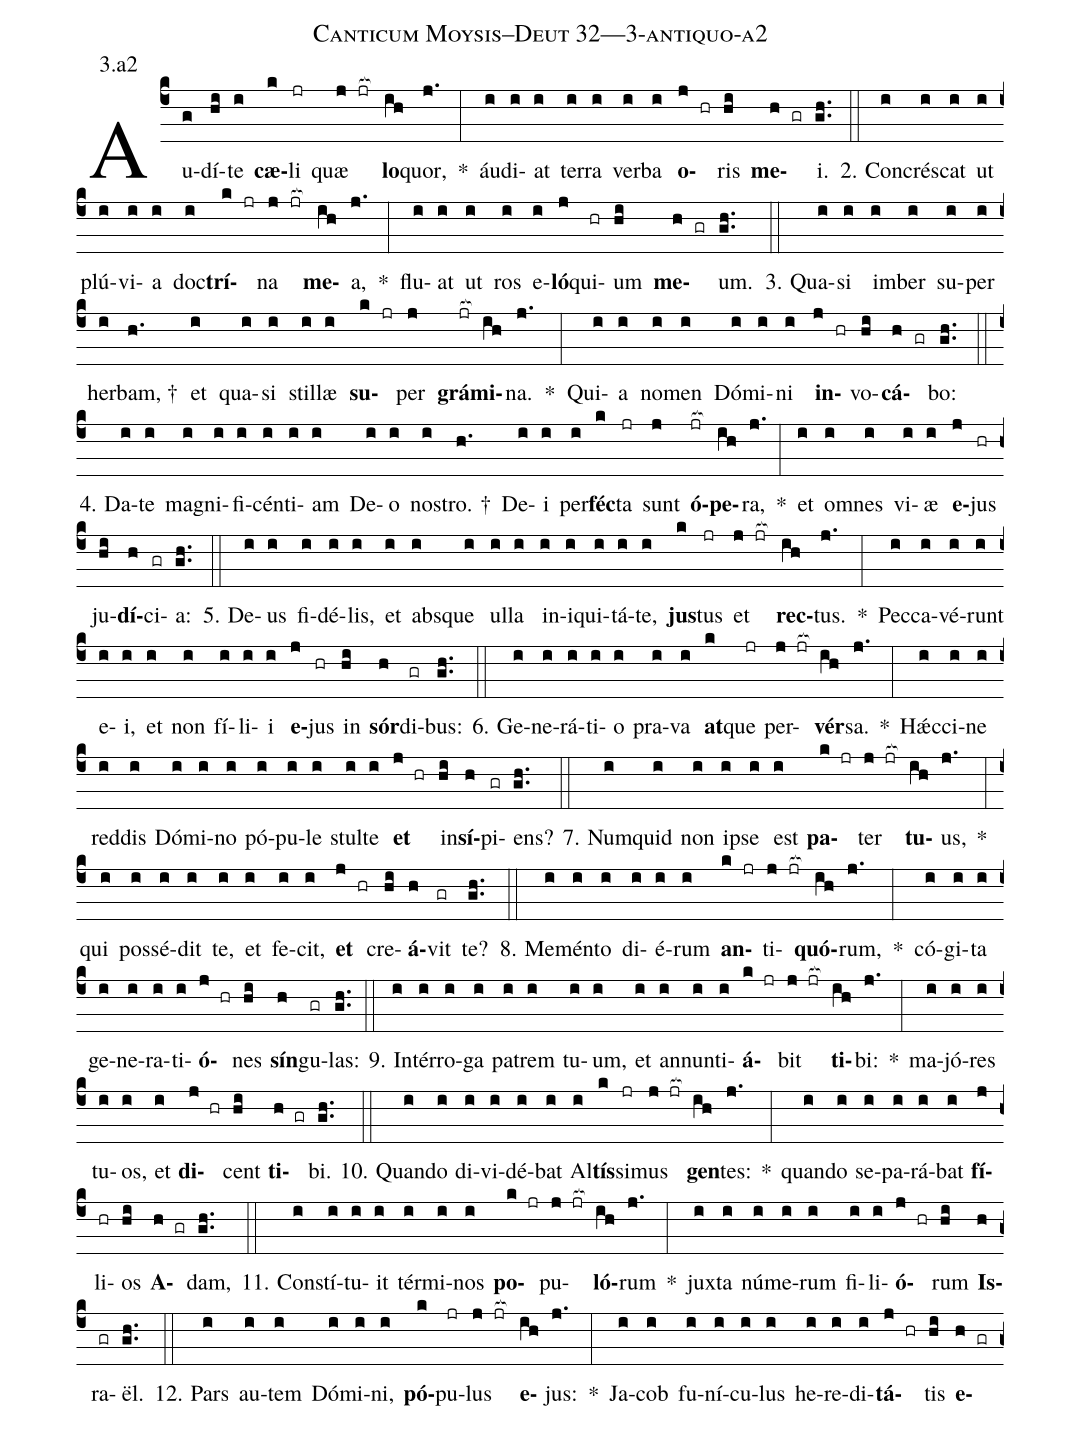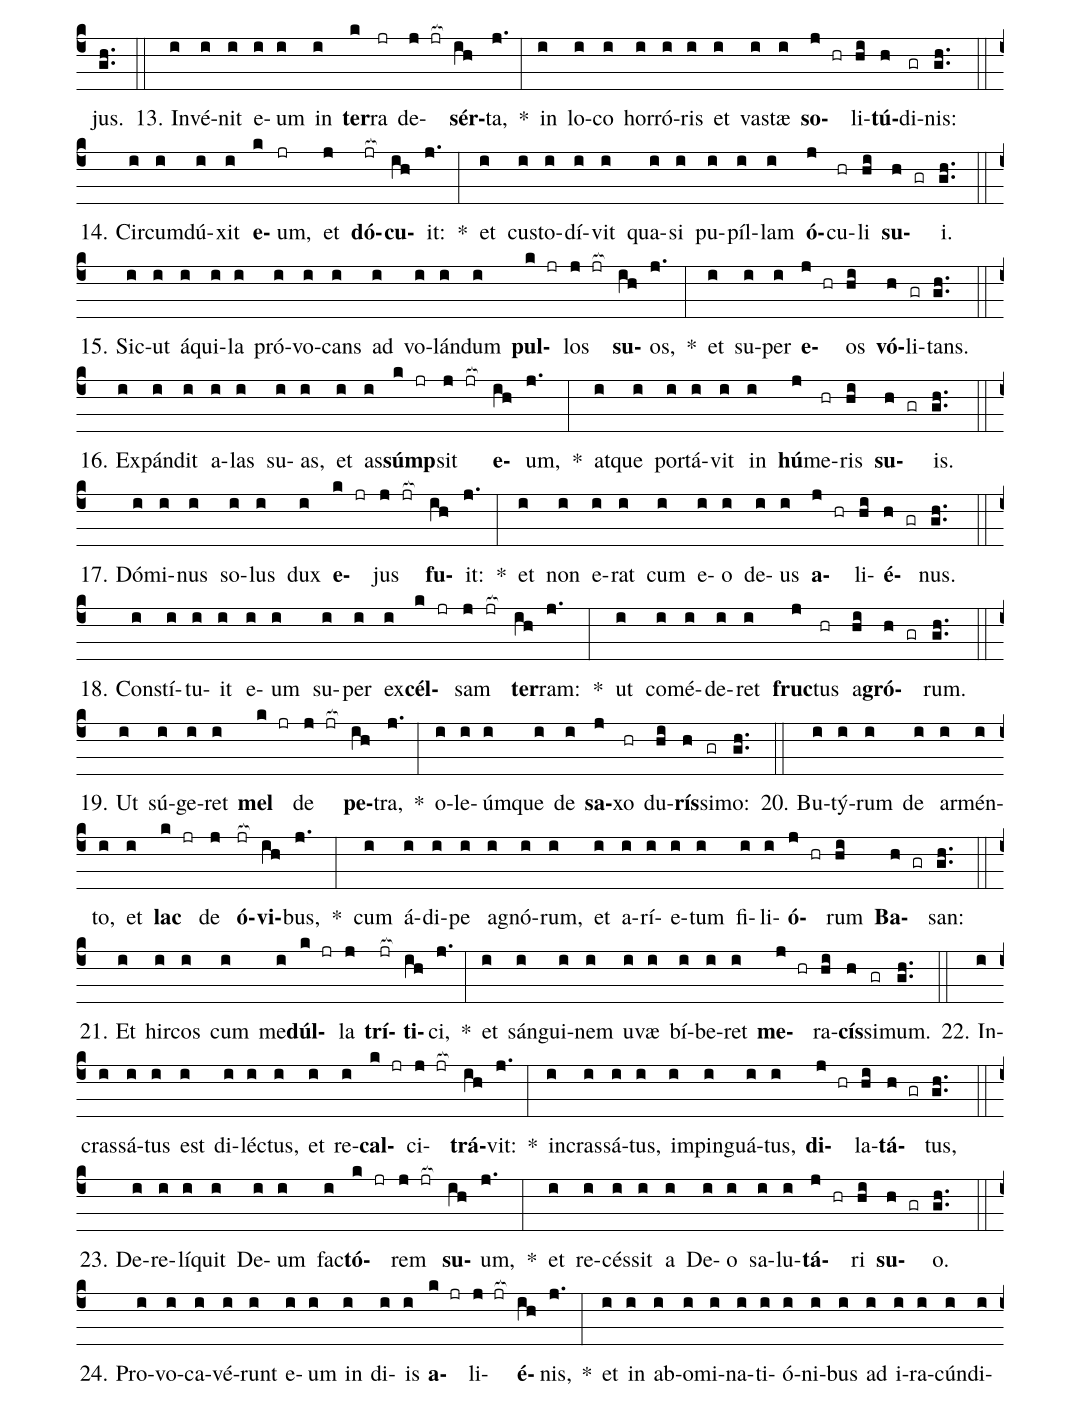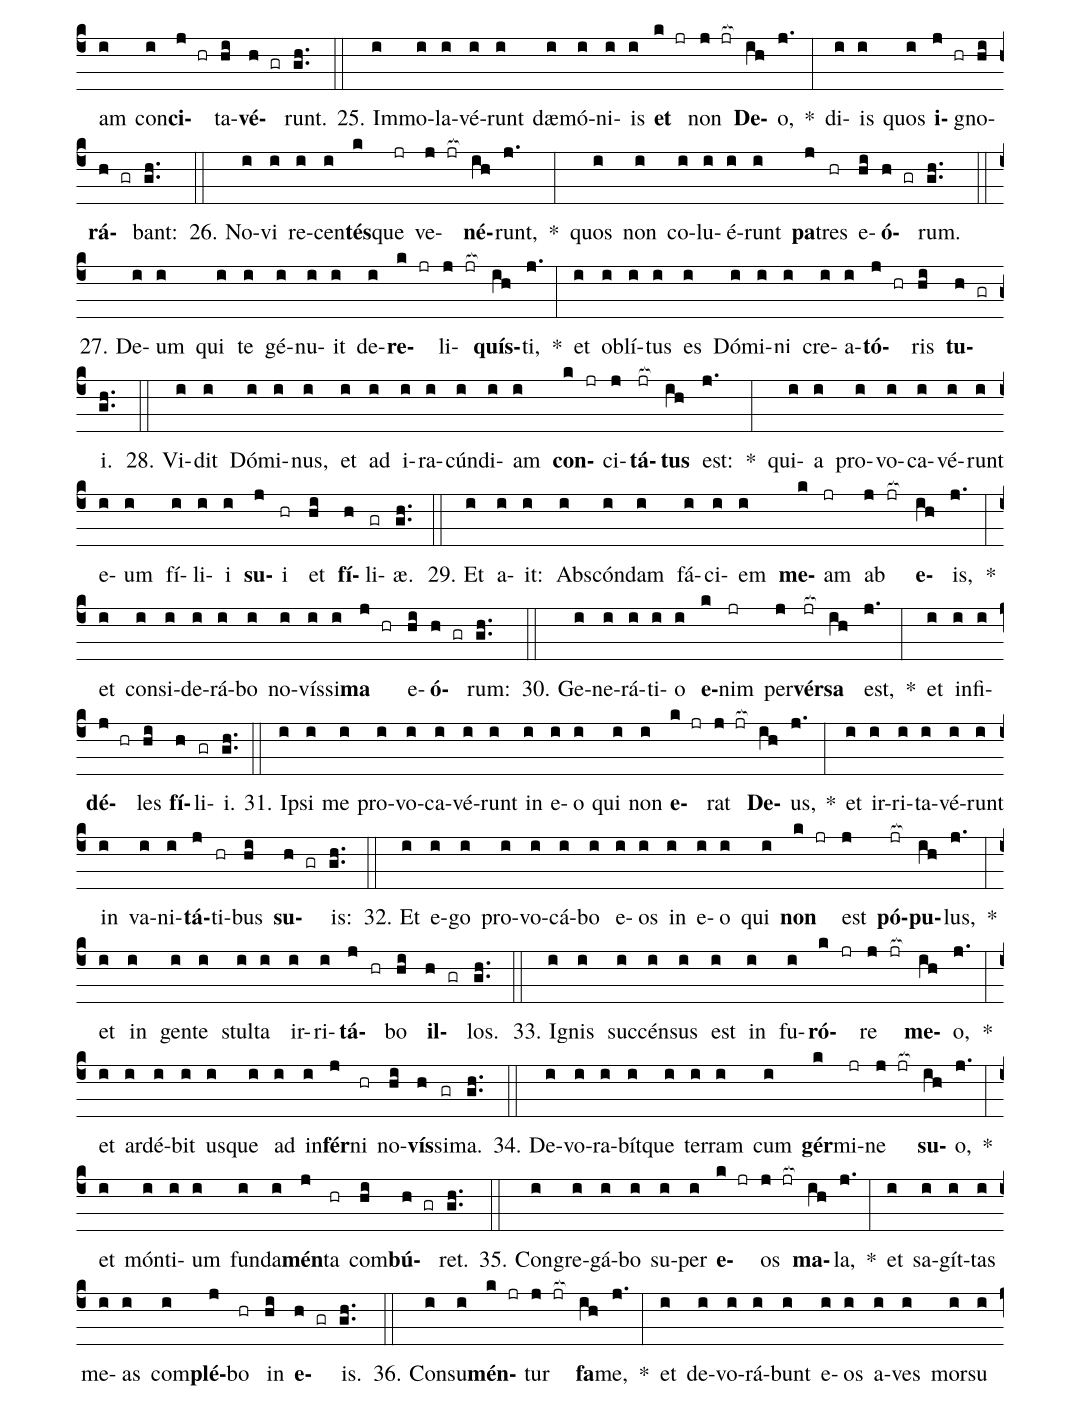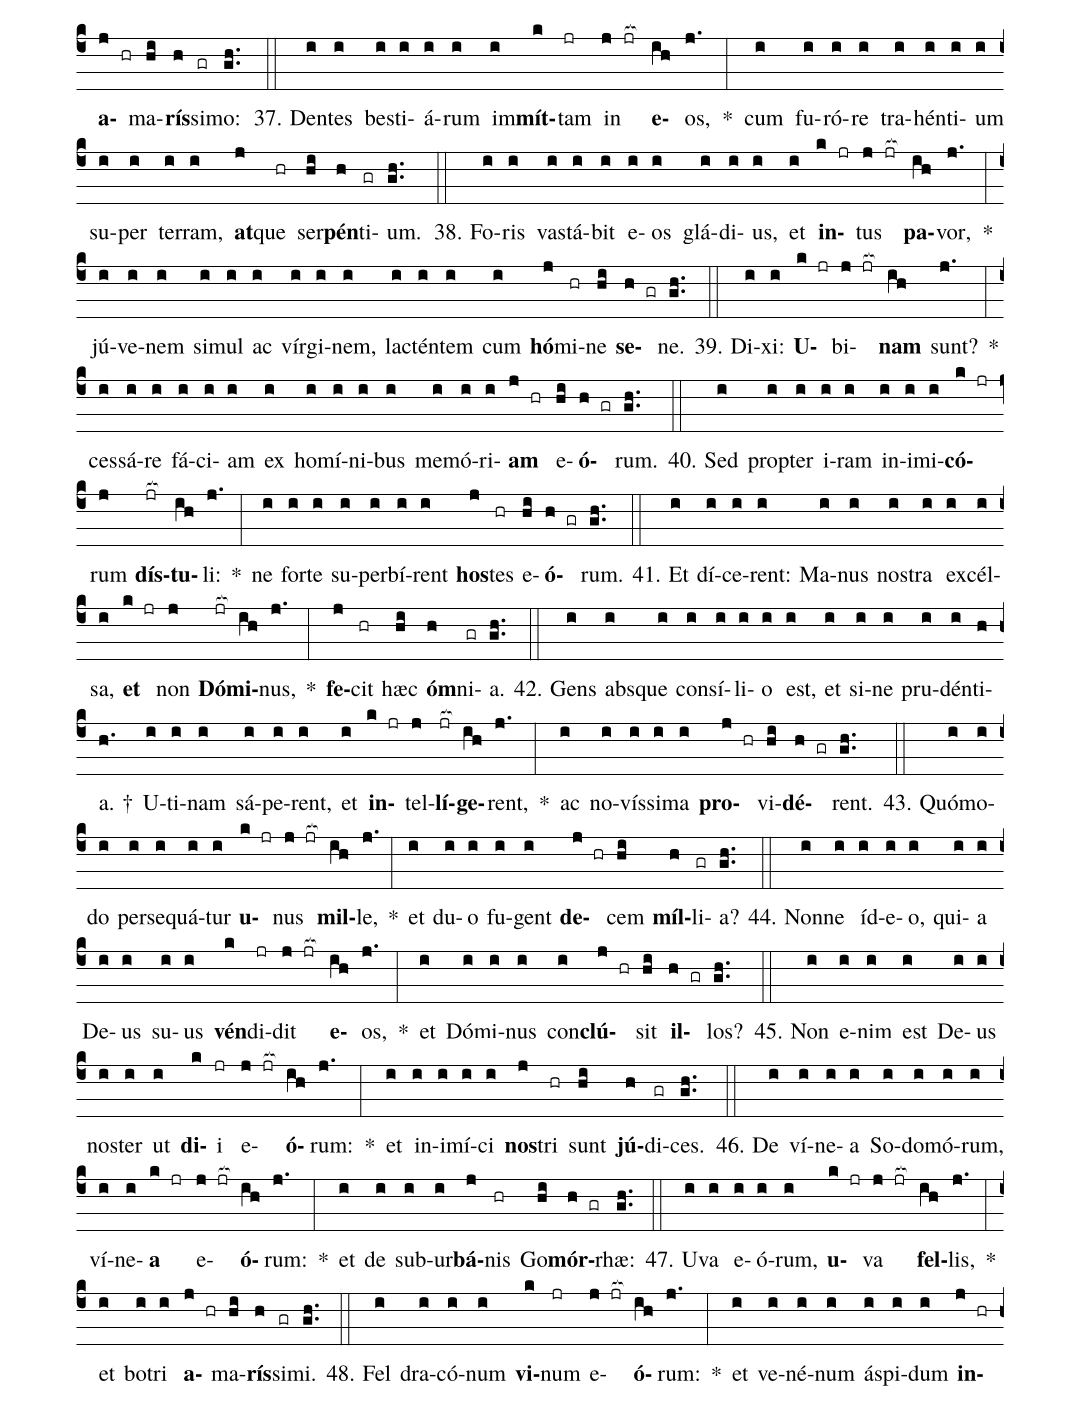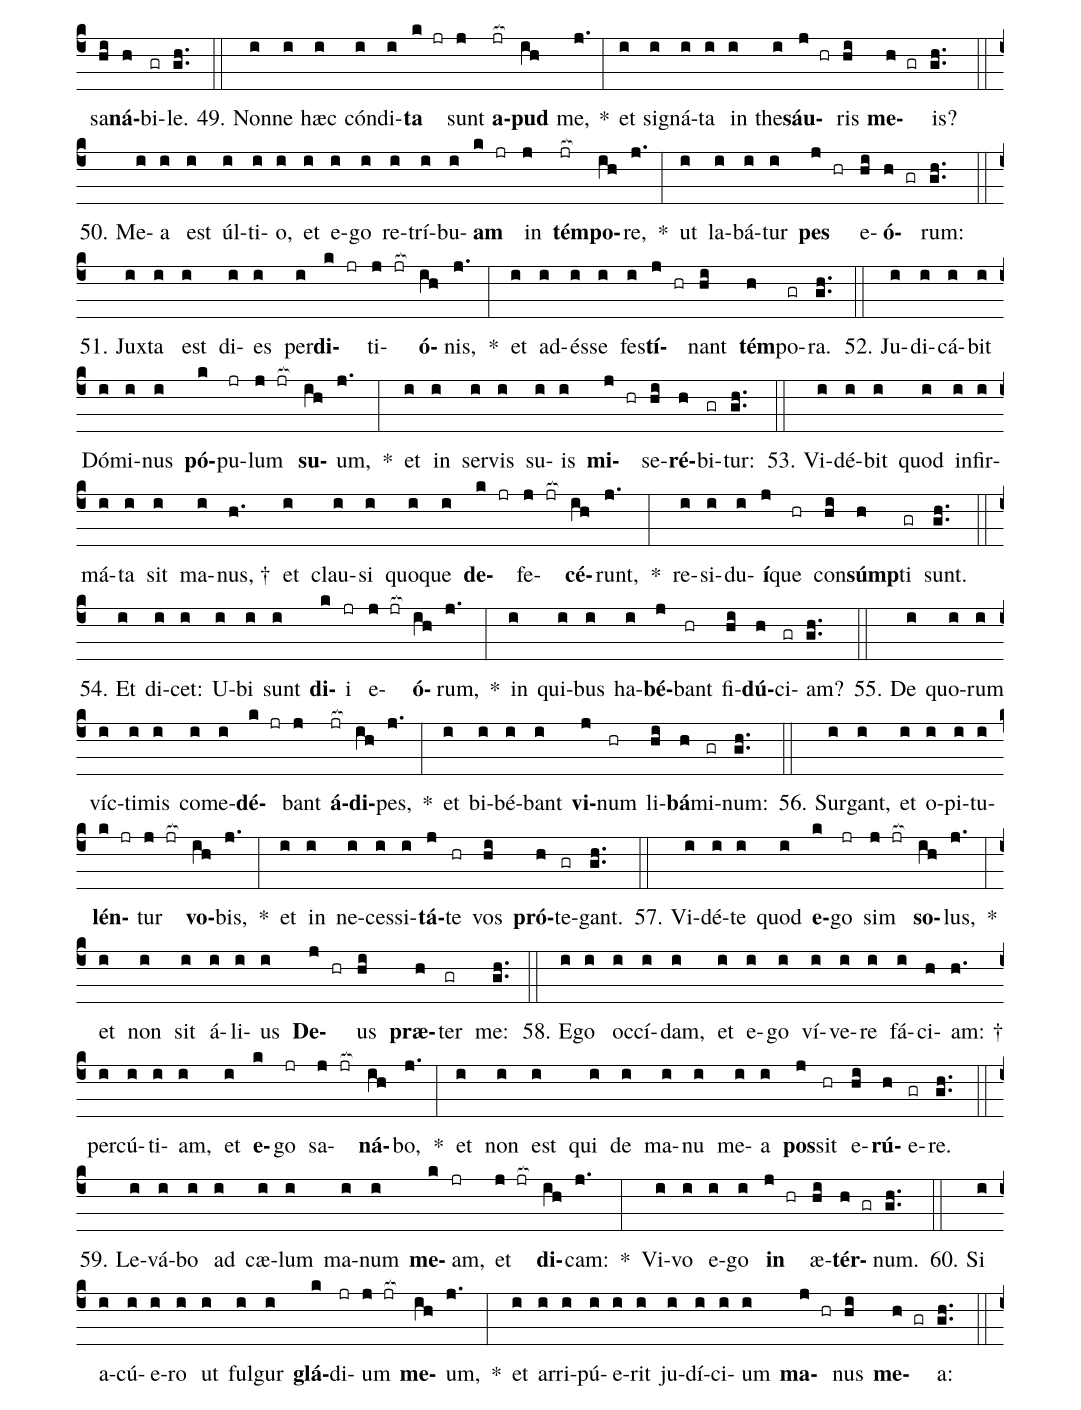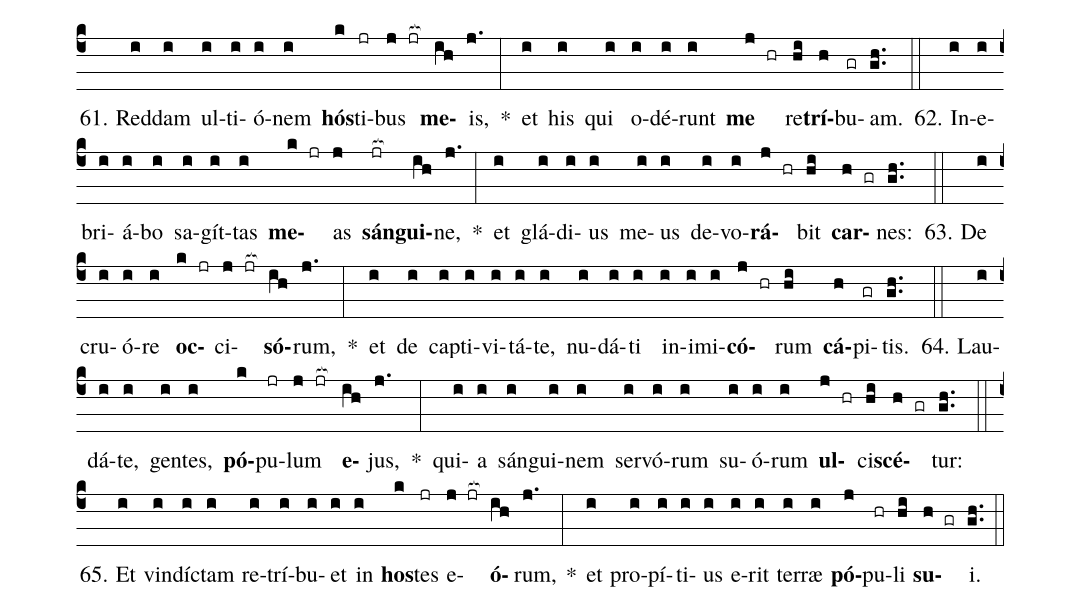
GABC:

name: Canticum Moysis--Deut 32---3-antiquo-a2;
annotation: 3.a2;
%%
(c4)Au(g)dí(hi)te(i) <b>cæ</b>(k)li(jr) quæ(j jr[ocb:1{]) <b>lo</b>(ih[ocb:0}])quor,(j.) *(:) áu(i)di(i)at(i) ter(i)ra(i) ver(i)ba(i) <b>o</b>(j hr)ris(hi) <b>me</b>(h gr)i.(gh..) (::)
2. Con(i)crés(i)cat(i) ut(i) plú(i)vi(i)a(i) doc(i)<b>trí</b>(k jr)na(j jr[ocb:1{]) <b>me</b>(ih[ocb:0}])a,(j.) *(:) flu(i)at(i) ut(i) ros(i) e(i)<b>ló</b>(j)qui(hr)um(hi) <b>me</b>(h gr)um.(gh..) (::)
3. Qua(i)si(i) im(i)ber(i) su(i)per(i) her(i)bam, †(h.) et(i) qua(i)si(i) stil(i)læ(i) <b>su</b>(k jr)per(j) <b>grá</b>(jr[ocb:1{])<b>mi</b>(ih[ocb:0}])na.(j.) *(:) Qui(i)a(i) no(i)men(i) Dó(i)mi(i)ni(i) <b>in</b>(j hr)vo(hi)<b>cá</b>(h gr)bo:(gh..) (::)
4. Da(i)te(i) ma(i)gni(i)fi(i)cén(i)ti(i)am(i) De(i)o(i) nos(i)tro. †(h.) De(i)i(i) per(i)<b>féc</b>(k)ta(jr) sunt(j) <b>ó</b>(jr[ocb:1{])<b>pe</b>(ih[ocb:0}])ra,(j.) *(:) et(i) om(i)nes(i) vi(i)æ(i) <b>e</b>(j)jus(hr) ju(hi)<b>dí</b>(h)ci(gr)a:(gh..) (::)
5. De(i)us(i) fi(i)dé(i)lis,(i) et(i) abs(i)que(i) ul(i)la(i) in(i)i(i)qui(i)tá(i)te,(i) <b>jus</b>(k)tus(jr) et(j jr[ocb:1{]) <b>rec</b>(ih[ocb:0}])tus.(j.) *(:) Pec(i)ca(i)vé(i)runt(i) e(i)i,(i) et(i) non(i) fí(i)li(i)i(i) <b>e</b>(j)jus(hr) in(hi) <b>sór</b>(h)di(gr)bus:(gh..) (::)
6. Ge(i)ne(i)rá(i)ti(i)o(i) pra(i)va(i) <b>at</b>(k)que(jr) per(j jr[ocb:1{])<b>vér</b>(ih[ocb:0}])sa.(j.) *(:) Hǽc(i)ci(i)ne(i) red(i)dis(i) Dó(i)mi(i)no(i) pó(i)pu(i)le(i) stul(i)te(i) <b>et</b>(j hr) in(hi)<b>sí</b>(h)pi(gr)ens?(gh..) (::)
7. Num(i)quid(i) non(i) ip(i)se(i) est(i) <b>pa</b>(k jr)ter(j jr[ocb:1{]) <b>tu</b>(ih[ocb:0}])us,(j.) *(:) qui(i) pos(i)sé(i)dit(i) te,(i) et(i) fe(i)cit,(i) <b>et</b>(j hr) cre(hi)<b>á</b>(h)vit(gr) te?(gh..) (::)
8. Me(i)mén(i)to(i) di(i)é(i)rum(i) <b>an</b>(k jr)ti(j jr[ocb:1{])<b>quó</b>(ih[ocb:0}])rum,(j.) *(:) có(i)gi(i)ta(i) ge(i)ne(i)ra(i)ti(i)<b>ó</b>(j hr)nes(hi) <b>sín</b>(h)gu(gr)las:(gh..) (::)
9. In(i)tér(i)ro(i)ga(i) pa(i)trem(i) tu(i)um,(i) et(i) an(i)nun(i)ti(i)<b>á</b>(k jr)bit(j jr[ocb:1{]) <b>ti</b>(ih[ocb:0}])bi:(j.) *(:) ma(i)jó(i)res(i) tu(i)os,(i) et(i) <b>di</b>(j hr)cent(hi) <b>ti</b>(h gr)bi.(gh..) (::)
10. Quan(i)do(i) di(i)vi(i)dé(i)bat(i) Al(i)<b>tís</b>(k)si(jr)mus(j jr[ocb:1{]) <b>gen</b>(ih[ocb:0}])tes:(j.) *(:) quan(i)do(i) se(i)pa(i)rá(i)bat(i) <b>fí</b>(j)li(hr)os(hi) <b>A</b>(h gr)dam,(gh..) (::)
11. Con(i)stí(i)tu(i)it(i) tér(i)mi(i)nos(i) <b>po</b>(k jr)pu(j jr[ocb:1{])<b>ló</b>(ih[ocb:0}])rum(j.) *(:) jux(i)ta(i) nú(i)me(i)rum(i) fi(i)li(i)<b>ó</b>(j hr)rum(hi) <b>Is</b>(h)ra(gr)ël.(gh..) (::)
12. Pars(i) au(i)tem(i) Dó(i)mi(i)ni,(i) <b>pó</b>(k)pu(jr)lus(j jr[ocb:1{]) <b>e</b>(ih[ocb:0}])jus:(j.) *(:) Ja(i)cob(i) fu(i)ní(i)cu(i)lus(i) he(i)re(i)di(i)<b>tá</b>(j hr)tis(hi) <b>e</b>(h gr)jus.(gh..) (::)
13. In(i)vé(i)nit(i) e(i)um(i) in(i) <b>ter</b>(k)ra(jr) de(j jr[ocb:1{])<b>sér</b>(ih[ocb:0}])ta,(j.) *(:) in(i) lo(i)co(i) hor(i)ró(i)ris(i) et(i) vas(i)tæ(i) <b>so</b>(j hr)li(hi)<b>tú</b>(h)di(gr)nis:(gh..) (::)
14. Cir(i)cum(i)dú(i)xit(i) <b>e</b>(k)um,(jr) et(j) <b>dó</b>(jr[ocb:1{])<b>cu</b>(ih[ocb:0}])it:(j.) *(:) et(i) cus(i)to(i)dí(i)vit(i) qua(i)si(i) pu(i)píl(i)lam(i) <b>ó</b>(j)cu(hr)li(hi) <b>su</b>(h gr)i.(gh..) (::)
15. Sic(i)ut(i) á(i)qui(i)la(i) pró(i)vo(i)cans(i) ad(i) vo(i)lán(i)dum(i) <b>pul</b>(k jr)los(j jr[ocb:1{]) <b>su</b>(ih[ocb:0}])os,(j.) *(:) et(i) su(i)per(i) <b>e</b>(j hr)os(hi) <b>vó</b>(h)li(gr)tans.(gh..) (::)
16. Ex(i)pán(i)dit(i) a(i)las(i) su(i)as,(i) et(i) as(i)<b>súmp</b>(k jr)sit(j jr[ocb:1{]) <b>e</b>(ih[ocb:0}])um,(j.) *(:) at(i)que(i) por(i)tá(i)vit(i) in(i) <b>hú</b>(j)me(hr)ris(hi) <b>su</b>(h gr)is.(gh..) (::)
17. Dó(i)mi(i)nus(i) so(i)lus(i) dux(i) <b>e</b>(k jr)jus(j jr[ocb:1{]) <b>fu</b>(ih[ocb:0}])it:(j.) *(:) et(i) non(i) e(i)rat(i) cum(i) e(i)o(i) de(i)us(i) <b>a</b>(j hr)li(hi)<b>é</b>(h gr)nus.(gh..) (::)
18. Con(i)stí(i)tu(i)it(i) e(i)um(i) su(i)per(i) ex(i)<b>cél</b>(k jr)sam(j jr[ocb:1{]) <b>ter</b>(ih[ocb:0}])ram:(j.) *(:) ut(i) com(i)é(i)de(i)ret(i) <b>fruc</b>(j)tus(hr) a(hi)<b>gró</b>(h gr)rum.(gh..) (::)
19. Ut(i) sú(i)ge(i)ret(i) <b>mel</b>(k jr) de(j jr[ocb:1{]) <b>pe</b>(ih[ocb:0}])tra,(j.) *(:) o(i)le(i)úm(i)que(i) de(i) <b>sa</b>(j)xo(hr) du(hi)<b>rís</b>(h)si(gr)mo:(gh..) (::)
20. Bu(i)tý(i)rum(i) de(i) ar(i)mén(i)to,(i) et(i) <b>lac</b>(k jr) de(j) <b>ó</b>(jr[ocb:1{])<b>vi</b>(ih[ocb:0}])bus,(j.) *(:) cum(i) á(i)di(i)pe(i) a(i)gnó(i)rum,(i) et(i) a(i)rí(i)e(i)tum(i) fi(i)li(i)<b>ó</b>(j hr)rum(hi) <b>Ba</b>(h gr)san:(gh..) (::)
21. Et(i) hir(i)cos(i) cum(i) me(i)<b>dúl</b>(k jr)la(j) <b>trí</b>(jr[ocb:1{])<b>ti</b>(ih[ocb:0}])ci,(j.) *(:) et(i) sán(i)gui(i)nem(i) u(i)væ(i) bí(i)be(i)ret(i) <b>me</b>(j hr)ra(hi)<b>cís</b>(h)si(gr)mum.(gh..) (::)
22. In(i)cras(i)sá(i)tus(i) est(i) di(i)léc(i)tus,(i) et(i) re(i)<b>cal</b>(k jr)ci(j jr[ocb:1{])<b>trá</b>(ih[ocb:0}])vit:(j.) *(:) in(i)cras(i)sá(i)tus,(i) im(i)pin(i)guá(i)tus,(i) <b>di</b>(j hr)la(hi)<b>tá</b>(h gr)tus,(gh..) (::)
23. De(i)re(i)lí(i)quit(i) De(i)um(i) fac(i)<b>tó</b>(k jr)rem(j jr[ocb:1{]) <b>su</b>(ih[ocb:0}])um,(j.) *(:) et(i) re(i)cés(i)sit(i) a(i) De(i)o(i) sa(i)lu(i)<b>tá</b>(j hr)ri(hi) <b>su</b>(h gr)o.(gh..) (::)
24. Pro(i)vo(i)ca(i)vé(i)runt(i) e(i)um(i) in(i) di(i)is(i) <b>a</b>(k jr)li(j jr[ocb:1{])<b>é</b>(ih[ocb:0}])nis,(j.) *(:) et(i) in(i) ab(i)o(i)mi(i)na(i)ti(i)ó(i)ni(i)bus(i) ad(i) i(i)ra(i)cún(i)di(i)am(i) con(i)<b>ci</b>(j hr)ta(hi)<b>vé</b>(h gr)runt.(gh..) (::)
25. Im(i)mo(i)la(i)vé(i)runt(i) dæ(i)mó(i)ni(i)is(i) <b>et</b>(k jr) non(j jr[ocb:1{]) <b>De</b>(ih[ocb:0}])o,(j.) *(:) di(i)is(i) quos(i) <b>i</b>(j hr)gno(hi)<b>rá</b>(h gr)bant:(gh..) (::)
26. No(i)vi(i) re(i)cen(i)<b>tés</b>(k)que(jr) ve(j jr[ocb:1{])<b>né</b>(ih[ocb:0}])runt,(j.) *(:) quos(i) non(i) co(i)lu(i)é(i)runt(i) <b>pa</b>(j)tres(hr) e(hi)<b>ó</b>(h gr)rum.(gh..) (::)
27. De(i)um(i) qui(i) te(i) gé(i)nu(i)it(i) de(i)<b>re</b>(k jr)li(j jr[ocb:1{])<b>quís</b>(ih[ocb:0}])ti,(j.) *(:) et(i) ob(i)lí(i)tus(i) es(i) Dó(i)mi(i)ni(i) cre(i)a(i)<b>tó</b>(j hr)ris(hi) <b>tu</b>(h gr)i.(gh..) (::)
28. Vi(i)dit(i) Dó(i)mi(i)nus,(i) et(i) ad(i) i(i)ra(i)cún(i)di(i)am(i) <b>con</b>(k jr)ci(j)<b>tá</b>(jr[ocb:1{])<b>tus</b>(ih[ocb:0}]) est:(j.) *(:) qui(i)a(i) pro(i)vo(i)ca(i)vé(i)runt(i) e(i)um(i) fí(i)li(i)i(i) <b>su</b>(j)i(hr) et(hi) <b>fí</b>(h)li(gr)æ.(gh..) (::)
29. Et(i) a(i)it:(i) Abs(i)cón(i)dam(i) fá(i)ci(i)em(i) <b>me</b>(k)am(jr) ab(j jr[ocb:1{]) <b>e</b>(ih[ocb:0}])is,(j.) *(:) et(i) con(i)si(i)de(i)rá(i)bo(i) no(i)vís(i)si(i)<b>ma</b>(j hr) e(hi)<b>ó</b>(h gr)rum:(gh..) (::)
30. Ge(i)ne(i)rá(i)ti(i)o(i) <b>e</b>(k)nim(jr) per(j)<b>vér</b>(jr[ocb:1{])<b>sa</b>(ih[ocb:0}]) est,(j.) *(:) et(i) in(i)fi(i)<b>dé</b>(j hr)les(hi) <b>fí</b>(h)li(gr)i.(gh..) (::)
31. Ip(i)si(i) me(i) pro(i)vo(i)ca(i)vé(i)runt(i) in(i) e(i)o(i) qui(i) non(i) <b>e</b>(k jr)rat(j jr[ocb:1{]) <b>De</b>(ih[ocb:0}])us,(j.) *(:) et(i) ir(i)ri(i)ta(i)vé(i)runt(i) in(i) va(i)ni(i)<b>tá</b>(j)ti(hr)bus(hi) <b>su</b>(h gr)is:(gh..) (::)
32. Et(i) e(i)go(i) pro(i)vo(i)cá(i)bo(i) e(i)os(i) in(i) e(i)o(i) qui(i) <b>non</b>(k jr) est(j) <b>pó</b>(jr[ocb:1{])<b>pu</b>(ih[ocb:0}])lus,(j.) *(:) et(i) in(i) gen(i)te(i) stul(i)ta(i) ir(i)ri(i)<b>tá</b>(j hr)bo(hi) <b>il</b>(h gr)los.(gh..) (::)
33. I(i)gnis(i) suc(i)cén(i)sus(i) est(i) in(i) fu(i)<b>ró</b>(k jr)re(j jr[ocb:1{]) <b>me</b>(ih[ocb:0}])o,(j.) *(:) et(i) ar(i)dé(i)bit(i) us(i)que(i) ad(i) in(i)<b>fér</b>(j)ni(hr) no(hi)<b>vís</b>(h)si(gr)ma.(gh..) (::)
34. De(i)vo(i)ra(i)bít(i)que(i) ter(i)ram(i) cum(i) <b>gér</b>(k)mi(jr)ne(j jr[ocb:1{]) <b>su</b>(ih[ocb:0}])o,(j.) *(:) et(i) món(i)ti(i)um(i) fun(i)da(i)<b>mén</b>(j)ta(hr) com(hi)<b>bú</b>(h gr)ret.(gh..) (::)
35. Con(i)gre(i)gá(i)bo(i) su(i)per(i) <b>e</b>(k jr)os(j jr[ocb:1{]) <b>ma</b>(ih[ocb:0}])la,(j.) *(:) et(i) sa(i)gít(i)tas(i) me(i)as(i) com(i)<b>plé</b>(j)bo(hr) in(hi) <b>e</b>(h gr)is.(gh..) (::)
36. Con(i)su(i)<b>mén</b>(k jr)tur(j jr[ocb:1{]) <b>fa</b>(ih[ocb:0}])me,(j.) *(:) et(i) de(i)vo(i)rá(i)bunt(i) e(i)os(i) a(i)ves(i) mor(i)su(i) <b>a</b>(j hr)ma(hi)<b>rís</b>(h)si(gr)mo:(gh..) (::)
37. Den(i)tes(i) bes(i)ti(i)á(i)rum(i) im(i)<b>mít</b>(k)tam(jr) in(j jr[ocb:1{]) <b>e</b>(ih[ocb:0}])os,(j.) *(:) cum(i) fu(i)ró(i)re(i) tra(i)hén(i)ti(i)um(i) su(i)per(i) ter(i)ram,(i) <b>at</b>(j)que(hr) ser(hi)<b>pén</b>(h)ti(gr)um.(gh..) (::)
38. Fo(i)ris(i) vas(i)tá(i)bit(i) e(i)os(i) glá(i)di(i)us,(i) et(i) <b>in</b>(k jr)tus(j jr[ocb:1{]) <b>pa</b>(ih[ocb:0}])vor,(j.) *(:) jú(i)ve(i)nem(i) si(i)mul(i) ac(i) vír(i)gi(i)nem,(i) lac(i)tén(i)tem(i) cum(i) <b>hó</b>(j)mi(hr)ne(hi) <b>se</b>(h gr)ne.(gh..) (::)
39. Di(i)xi:(i) <b>U</b>(k jr)bi(j jr[ocb:1{])<b>nam</b>(ih[ocb:0}]) sunt?(j.) *(:) ces(i)sá(i)re(i) fá(i)ci(i)am(i) ex(i) ho(i)mí(i)ni(i)bus(i) me(i)mó(i)ri(i)<b>am</b>(j hr) e(hi)<b>ó</b>(h gr)rum.(gh..) (::)
40. Sed(i) prop(i)ter(i) i(i)ram(i) in(i)i(i)mi(i)<b>có</b>(k jr)rum(j) <b>dís</b>(jr[ocb:1{])<b>tu</b>(ih[ocb:0}])li:(j.) *(:) ne(i) for(i)te(i) su(i)per(i)bí(i)rent(i) <b>hos</b>(j)tes(hr) e(hi)<b>ó</b>(h gr)rum.(gh..) (::)
41. Et(i) dí(i)ce(i)rent:(i) Ma(i)nus(i) nos(i)tra(i) ex(i)cél(i)sa,(i) <b>et</b>(k jr) non(j) <b>Dó</b>(jr[ocb:1{])<b>mi</b>(ih[ocb:0}])nus,(j.) *(:) <b>fe</b>(j)cit(hr) hæc(hi) <b>óm</b>(h)ni(gr)a.(gh..) (::)
42. Gens(i) abs(i)que(i) con(i)sí(i)li(i)o(i) est,(i) et(i) si(i)ne(i) pru(i)dén(i)ti(h)a. †(h.) U(i)ti(i)nam(i) sá(i)pe(i)rent,(i) et(i) <b>in</b>(k jr)tel(j)<b>lí</b>(jr[ocb:1{])<b>ge</b>(ih[ocb:0}])rent,(j.) *(:) ac(i) no(i)vís(i)si(i)ma(i) <b>pro</b>(j hr)vi(hi)<b>dé</b>(h gr)rent.(gh..) (::)
43. Quó(i)mo(i)do(i) per(i)se(i)quá(i)tur(i) <b>u</b>(k jr)nus(j jr[ocb:1{]) <b>mil</b>(ih[ocb:0}])le,(j.) *(:) et(i) du(i)o(i) fu(i)gent(i) <b>de</b>(j hr)cem(hi) <b>míl</b>(h)li(gr)a?(gh..) (::)
44. Non(i)ne(i) íd(i)e(i)o,(i) qui(i)a(i) De(i)us(i) su(i)us(i) <b>vén</b>(k)di(jr)dit(j jr[ocb:1{]) <b>e</b>(ih[ocb:0}])os,(j.) *(:) et(i) Dó(i)mi(i)nus(i) con(i)<b>clú</b>(j hr)sit(hi) <b>il</b>(h gr)los?(gh..) (::)
45. Non(i) e(i)nim(i) est(i) De(i)us(i) nos(i)ter(i) ut(i) <b>di</b>(k)i(jr) e(j jr[ocb:1{])<b>ó</b>(ih[ocb:0}])rum:(j.) *(:) et(i) in(i)i(i)mí(i)ci(i) <b>nos</b>(j)tri(hr) sunt(hi) <b>jú</b>(h)di(gr)ces.(gh..) (::)
46. De(i) ví(i)ne(i)a(i) So(i)do(i)mó(i)rum,(i) ví(i)ne(i)<b>a</b>(k jr) e(j jr[ocb:1{])<b>ó</b>(ih[ocb:0}])rum:(j.) *(:) et(i) de(i) sub(i)ur(i)<b>bá</b>(j)nis(hr) Go(hi)<b>mór</b>(h gr)rhæ:(gh..) (::)
47. U(i)va(i) e(i)ó(i)rum,(i) <b>u</b>(k jr)va(j jr[ocb:1{]) <b>fel</b>(ih[ocb:0}])lis,(j.) *(:) et(i) bo(i)tri(i) <b>a</b>(j hr)ma(hi)<b>rís</b>(h)si(gr)mi.(gh..) (::)
48. Fel(i) dra(i)có(i)num(i) <b>vi</b>(k)num(jr) e(j jr[ocb:1{])<b>ó</b>(ih[ocb:0}])rum:(j.) *(:) et(i) ve(i)né(i)num(i) ás(i)pi(i)dum(i) <b>in</b>(j hr)sa(hi)<b>ná</b>(h)bi(gr)le.(gh..) (::)
49. Non(i)ne(i) hæc(i) cón(i)di(i)<b>ta</b>(k jr) sunt(j) <b>a</b>(jr[ocb:1{])<b>pud</b>(ih[ocb:0}]) me,(j.) *(:) et(i) si(i)gná(i)ta(i) in(i) the(i)<b>sáu</b>(j hr)ris(hi) <b>me</b>(h gr)is?(gh..) (::)
50. Me(i)a(i) est(i) úl(i)ti(i)o,(i) et(i) e(i)go(i) re(i)trí(i)bu(i)<b>am</b>(k jr) in(j) <b>tém</b>(jr[ocb:1{])<b>po</b>(ih[ocb:0}])re,(j.) *(:) ut(i) la(i)bá(i)tur(i) <b>pes</b>(j hr) e(hi)<b>ó</b>(h gr)rum:(gh..) (::)
51. Jux(i)ta(i) est(i) di(i)es(i) per(i)<b>di</b>(k jr)ti(j jr[ocb:1{])<b>ó</b>(ih[ocb:0}])nis,(j.) *(:) et(i) ad(i)és(i)se(i) fes(i)<b>tí</b>(j hr)nant(hi) <b>tém</b>(h)po(gr)ra.(gh..) (::)
52. Ju(i)di(i)cá(i)bit(i) Dó(i)mi(i)nus(i) <b>pó</b>(k)pu(jr)lum(j jr[ocb:1{]) <b>su</b>(ih[ocb:0}])um,(j.) *(:) et(i) in(i) ser(i)vis(i) su(i)is(i) <b>mi</b>(j hr)se(hi)<b>ré</b>(h)bi(gr)tur:(gh..) (::)
53. Vi(i)dé(i)bit(i) quod(i) in(i)fir(i)má(i)ta(i) sit(i) ma(i)nus, †(h.) et(i) clau(i)si(i) quo(i)que(i) <b>de</b>(k jr)fe(j jr[ocb:1{])<b>cé</b>(ih[ocb:0}])runt,(j.) *(:) re(i)si(i)du(i)<b>í</b>(j)que(hr) con(hi)<b>súmp</b>(h)ti(gr) sunt.(gh..) (::)
54. Et(i) di(i)cet:(i) U(i)bi(i) sunt(i) <b>di</b>(k)i(jr) e(j jr[ocb:1{])<b>ó</b>(ih[ocb:0}])rum,(j.) *(:) in(i) qui(i)bus(i) ha(i)<b>bé</b>(j)bant(hr) fi(hi)<b>dú</b>(h)ci(gr)am?(gh..) (::)
55. De(i) quo(i)rum(i) víc(i)ti(i)mis(i) com(i)e(i)<b>dé</b>(k jr)bant(j) <b>á</b>(jr[ocb:1{])<b>di</b>(ih[ocb:0}])pes,(j.) *(:) et(i) bi(i)bé(i)bant(i) <b>vi</b>(j)num(hr) li(hi)<b>bá</b>(h)mi(gr)num:(gh..) (::)
56. Sur(i)gant,(i) et(i) o(i)pi(i)tu(i)<b>lén</b>(k jr)tur(j jr[ocb:1{]) <b>vo</b>(ih[ocb:0}])bis,(j.) *(:) et(i) in(i) ne(i)ces(i)si(i)<b>tá</b>(j)te(hr) vos(hi) <b>pró</b>(h)te(gr)gant.(gh..) (::)
57. Vi(i)dé(i)te(i) quod(i) <b>e</b>(k)go(jr) sim(j jr[ocb:1{]) <b>so</b>(ih[ocb:0}])lus,(j.) *(:) et(i) non(i) sit(i) á(i)li(i)us(i) <b>De</b>(j hr)us(hi) <b>præ</b>(h)ter(gr) me:(gh..) (::)
58. E(i)go(i) oc(i)cí(i)dam,(i) et(i) e(i)go(i) ví(i)ve(i)re(i) fá(i)ci(h)am: †(h.) per(i)cú(i)ti(i)am,(i) et(i) <b>e</b>(k)go(jr) sa(j jr[ocb:1{])<b>ná</b>(ih[ocb:0}])bo,(j.) *(:) et(i) non(i) est(i) qui(i) de(i) ma(i)nu(i) me(i)a(i) <b>pos</b>(j)sit(hr) e(hi)<b>rú</b>(h)e(gr)re.(gh..) (::)
59. Le(i)vá(i)bo(i) ad(i) cæ(i)lum(i) ma(i)num(i) <b>me</b>(k)am,(jr) et(j jr[ocb:1{]) <b>di</b>(ih[ocb:0}])cam:(j.) *(:) Vi(i)vo(i) e(i)go(i) <b>in</b>(j hr) æ(hi)<b>tér</b>(h gr)num.(gh..) (::)
60. Si(i) a(i)cú(i)e(i)ro(i) ut(i) ful(i)gur(i) <b>glá</b>(k)di(jr)um(j jr[ocb:1{]) <b>me</b>(ih[ocb:0}])um,(j.) *(:) et(i) ar(i)ri(i)pú(i)e(i)rit(i) ju(i)dí(i)ci(i)um(i) <b>ma</b>(j hr)nus(hi) <b>me</b>(h gr)a:(gh..) (::)
61. Red(i)dam(i) ul(i)ti(i)ó(i)nem(i) <b>hós</b>(k)ti(jr)bus(j jr[ocb:1{]) <b>me</b>(ih[ocb:0}])is,(j.) *(:) et(i) his(i) qui(i) o(i)dé(i)runt(i) <b>me</b>(j hr) re(hi)<b>trí</b>(h)bu(gr)am.(gh..) (::)
62. In(i)e(i)bri(i)á(i)bo(i) sa(i)gít(i)tas(i) <b>me</b>(k jr)as(j) <b>sán</b>(jr[ocb:1{])<b>gui</b>(ih[ocb:0}])ne,(j.) *(:) et(i) glá(i)di(i)us(i) me(i)us(i) de(i)vo(i)<b>rá</b>(j hr)bit(hi) <b>car</b>(h gr)nes:(gh..) (::)
63. De(i) cru(i)ó(i)re(i) <b>oc</b>(k jr)ci(j jr[ocb:1{])<b>só</b>(ih[ocb:0}])rum,(j.) *(:) et(i) de(i) cap(i)ti(i)vi(i)tá(i)te,(i) nu(i)dá(i)ti(i) in(i)i(i)mi(i)<b>có</b>(j hr)rum(hi) <b>cá</b>(h)pi(gr)tis.(gh..) (::)
64. Lau(i)dá(i)te,(i) gen(i)tes,(i) <b>pó</b>(k)pu(jr)lum(j jr[ocb:1{]) <b>e</b>(ih[ocb:0}])jus,(j.) *(:) qui(i)a(i) sán(i)gui(i)nem(i) ser(i)vó(i)rum(i) su(i)ó(i)rum(i) <b>ul</b>(j hr)ci(hi)<b>scé</b>(h gr)tur:(gh..) (::)
65. Et(i) vin(i)díc(i)tam(i) re(i)trí(i)bu(i)et(i) in(i) <b>hos</b>(k)tes(jr) e(j jr[ocb:1{])<b>ó</b>(ih[ocb:0}])rum,(j.) *(:) et(i) pro(i)pí(i)ti(i)us(i) e(i)rit(i) ter(i)ræ(i) <b>pó</b>(j)pu(hr)li(hi) <b>su</b>(h gr)i.(gh..) (::)
